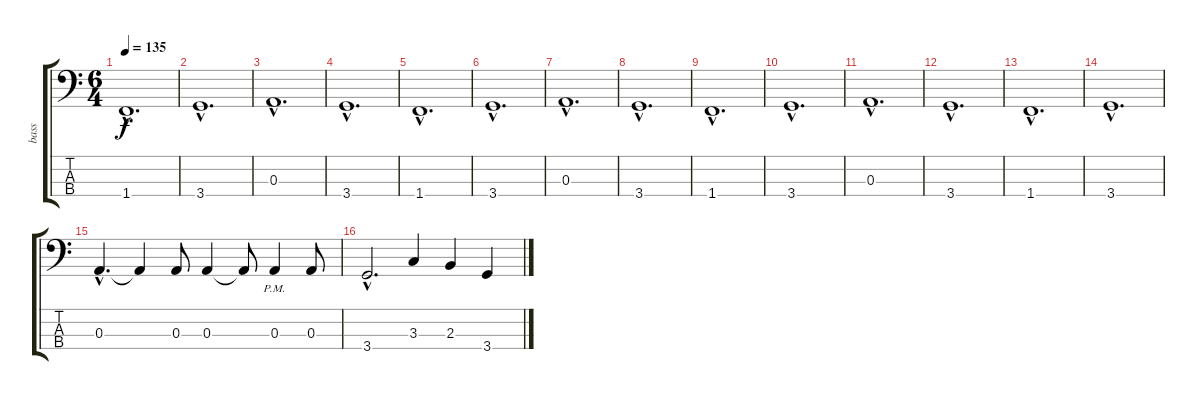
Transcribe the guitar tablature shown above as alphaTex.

\track ("bass" "bass") {instrument electricbassfinger}
\staff {score tabs}
\tuning (G2 D2 A1 E1) {hide}
\ts (6 4)
\tempo 135
\clef f4
\ks c
1.4{hac}.1{d dy f} |
3.4{hac}.1{d} |
0.3{hac}.1{d} |
3.4{hac}.1{d} |
1.4{hac}.1{d} |
3.4{hac}.1{d} |
0.3{hac}.1{d} |
3.4{hac}.1{d} |
1.4{hac}.1{d} |
3.4{hac}.1{d} |
0.3{hac}.1{d} |
3.4{hac}.1{d} |
1.4{hac}.1{d} |
3.4{hac}.1{d} |
0.3{hac}.4{d} 0.3{t}.4 0.3.8 0.3.4 0.3{t}.8 0.3{pm}.4 0.3.8 |
3.4{hac}.2{d} 3.3.4 2.3.4 3.4.4
